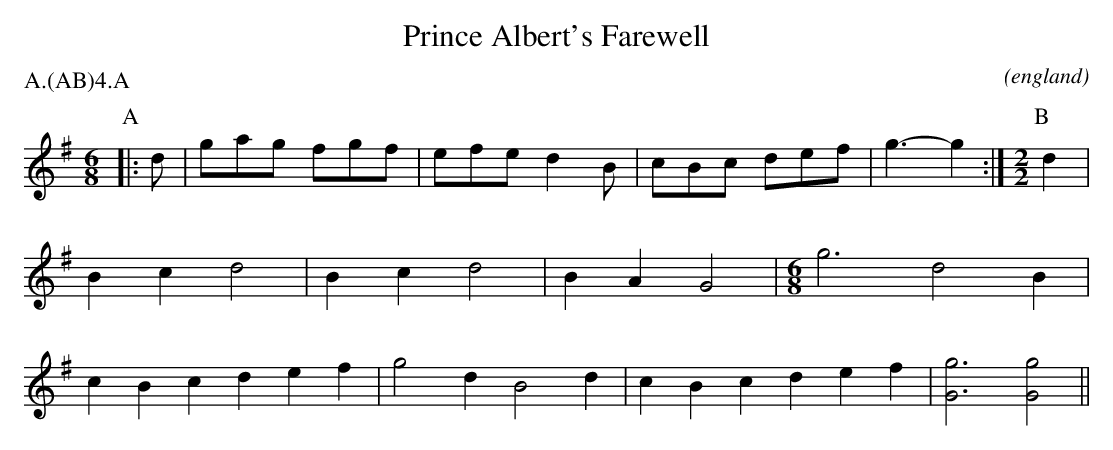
X:1
T:Prince Albert's Farewell
O:england
M:6/8
C:
P:A.(AB)4.A
L:1/8
K:G
P:A
|:\
d|gag fgf|efe d2 B|cBc  def|g3-g2:|\
M:2/2
L:1/4
P:B
d|B c d2|B c d2|B A G2|\
M:6/8
g3  d2 B|cBc def|g2 d B2 d|cBc def|[G3g3] [G2g2]||
